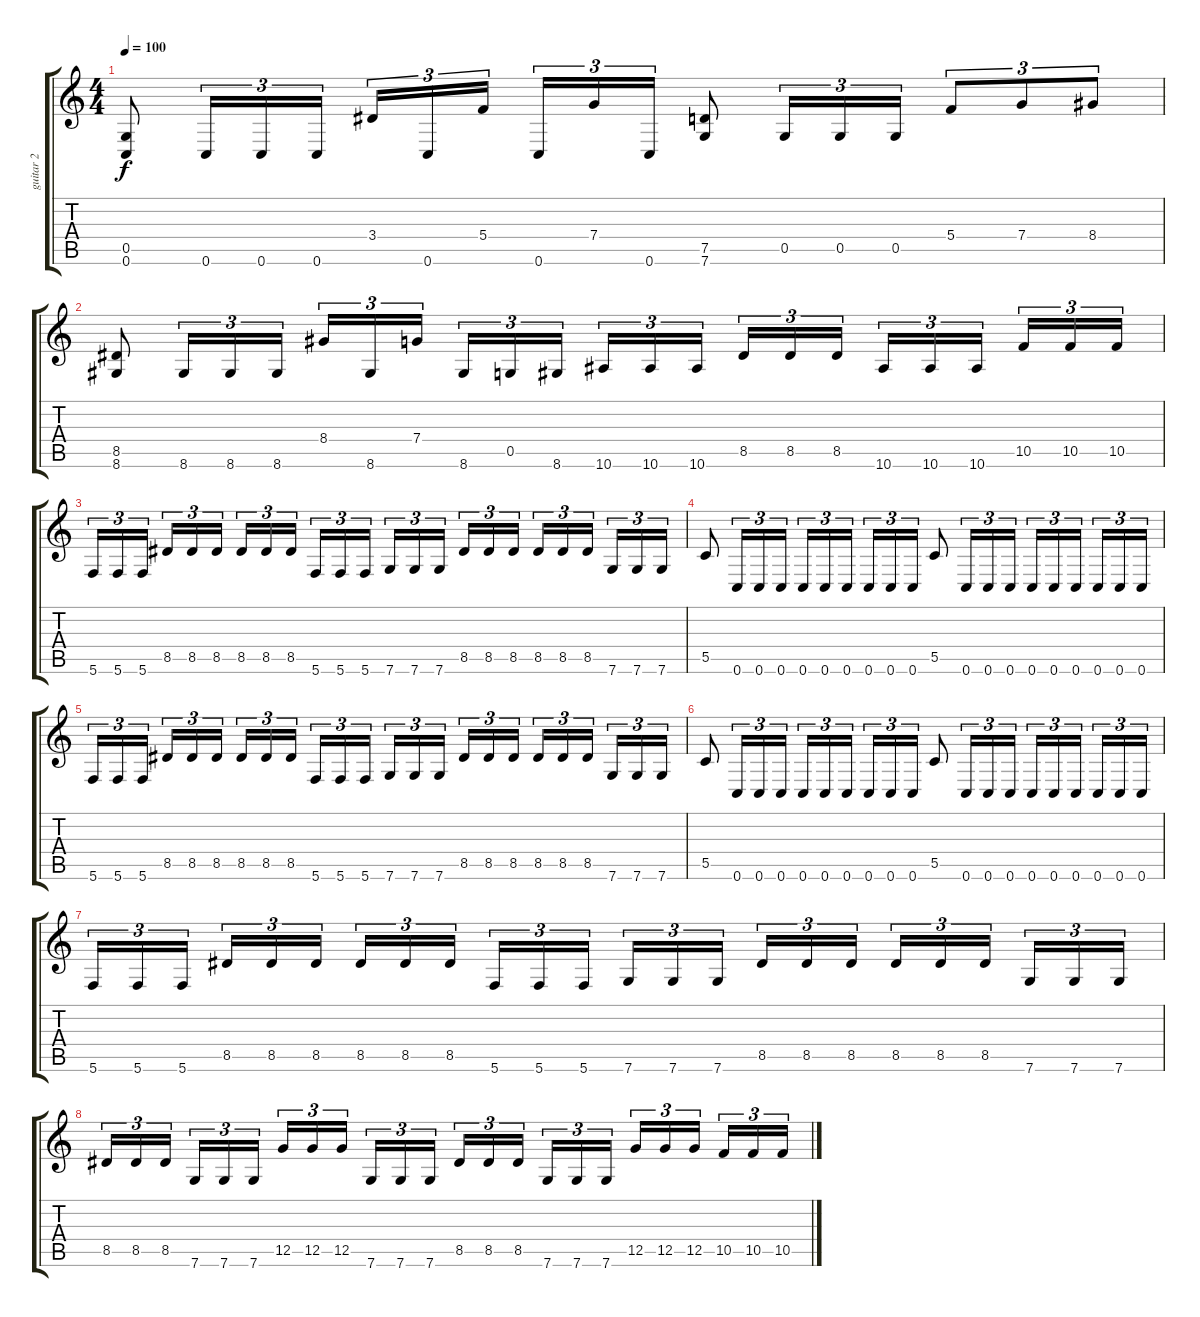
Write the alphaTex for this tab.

\track ("guitar 2" "guitar 2") {instrument overdrivenguitar}
\staff {score tabs}
\tuning (D4 A3 F3 C3 G2 C2) {hide}
\ts (4 4)
\tempo 100
\clef g2
\ks c
(0.5 0.6).8{dy f} 0.6.16{tu (3 2)} 0.6.16{tu (3 2)} 0.6.16{tu (3 2)} 3.4.16{tu (3 2)} 0.6.16{tu (3 2)} 5.4.16{tu (3 2)} 0.6.16{tu (3 2)} 7.4.16{tu (3 2)} 0.6.16{tu (3 2)} (7.5 7.6).8 0.5.16{tu (3 2)} 0.5.16{tu (3 2)} 0.5.16{tu (3 2)} 5.4.8{tu (3 2)} 7.4.8{tu (3 2)} 8.4.8{tu (3 2)} |
(8.5 8.6).8 8.6.16{tu (3 2)} 8.6.16{tu (3 2)} 8.6.16{tu (3 2)} 8.4.16{tu (3 2)} 8.6.16{tu (3 2)} 7.4.16{tu (3 2)} 8.6.16{tu (3 2)} 0.5.16{tu (3 2)} 8.6.16{tu (3 2)} 10.6.16{tu (3 2)} 10.6.16{tu (3 2)} 10.6.16{tu (3 2)} 8.5.16{tu (3 2)} 8.5.16{tu (3 2)} 8.5.16{tu (3 2)} 10.6.16{tu (3 2)} 10.6.16{tu (3 2)} 10.6.16{tu (3 2)} 10.5.16{tu (3 2)} 10.5.16{tu (3 2)} 10.5.16{tu (3 2)} |
5.6.16{tu (3 2)} 5.6.16{tu (3 2)} 5.6.16{tu (3 2)} 8.5.16{tu (3 2)} 8.5.16{tu (3 2)} 8.5.16{tu (3 2)} 8.5.16{tu (3 2)} 8.5.16{tu (3 2)} 8.5.16{tu (3 2)} 5.6.16{tu (3 2)} 5.6.16{tu (3 2)} 5.6.16{tu (3 2)} 7.6.16{tu (3 2)} 7.6.16{tu (3 2)} 7.6.16{tu (3 2)} 8.5.16{tu (3 2)} 8.5.16{tu (3 2)} 8.5.16{tu (3 2)} 8.5.16{tu (3 2)} 8.5.16{tu (3 2)} 8.5.16{tu (3 2)} 7.6.16{tu (3 2)} 7.6.16{tu (3 2)} 7.6.16{tu (3 2)} |
5.5.8 0.6.16{tu (3 2)} 0.6.16{tu (3 2)} 0.6.16{tu (3 2)} 0.6.16{tu (3 2)} 0.6.16{tu (3 2)} 0.6.16{tu (3 2)} 0.6.16{tu (3 2)} 0.6.16{tu (3 2)} 0.6.16{tu (3 2)} 5.5.8 0.6.16{tu (3 2)} 0.6.16{tu (3 2)} 0.6.16{tu (3 2)} 0.6.16{tu (3 2)} 0.6.16{tu (3 2)} 0.6.16{tu (3 2)} 0.6.16{tu (3 2)} 0.6.16{tu (3 2)} 0.6.16{tu (3 2)} |
5.6.16{tu (3 2)} 5.6.16{tu (3 2)} 5.6.16{tu (3 2)} 8.5.16{tu (3 2)} 8.5.16{tu (3 2)} 8.5.16{tu (3 2)} 8.5.16{tu (3 2)} 8.5.16{tu (3 2)} 8.5.16{tu (3 2)} 5.6.16{tu (3 2)} 5.6.16{tu (3 2)} 5.6.16{tu (3 2)} 7.6.16{tu (3 2)} 7.6.16{tu (3 2)} 7.6.16{tu (3 2)} 8.5.16{tu (3 2)} 8.5.16{tu (3 2)} 8.5.16{tu (3 2)} 8.5.16{tu (3 2)} 8.5.16{tu (3 2)} 8.5.16{tu (3 2)} 7.6.16{tu (3 2)} 7.6.16{tu (3 2)} 7.6.16{tu (3 2)} |
5.5.8 0.6.16{tu (3 2)} 0.6.16{tu (3 2)} 0.6.16{tu (3 2)} 0.6.16{tu (3 2)} 0.6.16{tu (3 2)} 0.6.16{tu (3 2)} 0.6.16{tu (3 2)} 0.6.16{tu (3 2)} 0.6.16{tu (3 2)} 5.5.8 0.6.16{tu (3 2)} 0.6.16{tu (3 2)} 0.6.16{tu (3 2)} 0.6.16{tu (3 2)} 0.6.16{tu (3 2)} 0.6.16{tu (3 2)} 0.6.16{tu (3 2)} 0.6.16{tu (3 2)} 0.6.16{tu (3 2)} |
5.6.16{tu (3 2)} 5.6.16{tu (3 2)} 5.6.16{tu (3 2)} 8.5.16{tu (3 2)} 8.5.16{tu (3 2)} 8.5.16{tu (3 2)} 8.5.16{tu (3 2)} 8.5.16{tu (3 2)} 8.5.16{tu (3 2)} 5.6.16{tu (3 2)} 5.6.16{tu (3 2)} 5.6.16{tu (3 2)} 7.6.16{tu (3 2)} 7.6.16{tu (3 2)} 7.6.16{tu (3 2)} 8.5.16{tu (3 2)} 8.5.16{tu (3 2)} 8.5.16{tu (3 2)} 8.5.16{tu (3 2)} 8.5.16{tu (3 2)} 8.5.16{tu (3 2)} 7.6.16{tu (3 2)} 7.6.16{tu (3 2)} 7.6.16{tu (3 2)} |
8.5.16{tu (3 2)} 8.5.16{tu (3 2)} 8.5.16{tu (3 2)} 7.6.16{tu (3 2)} 7.6.16{tu (3 2)} 7.6.16{tu (3 2)} 12.5.16{tu (3 2)} 12.5.16{tu (3 2)} 12.5.16{tu (3 2)} 7.6.16{tu (3 2)} 7.6.16{tu (3 2)} 7.6.16{tu (3 2)} 8.5.16{tu (3 2)} 8.5.16{tu (3 2)} 8.5.16{tu (3 2)} 7.6.16{tu (3 2)} 7.6.16{tu (3 2)} 7.6.16{tu (3 2)} 12.5.16{tu (3 2)} 12.5.16{tu (3 2)} 12.5.16{tu (3 2)} 10.5.16{tu (3 2)} 10.5.16{tu (3 2)} 10.5.16{tu (3 2)}
